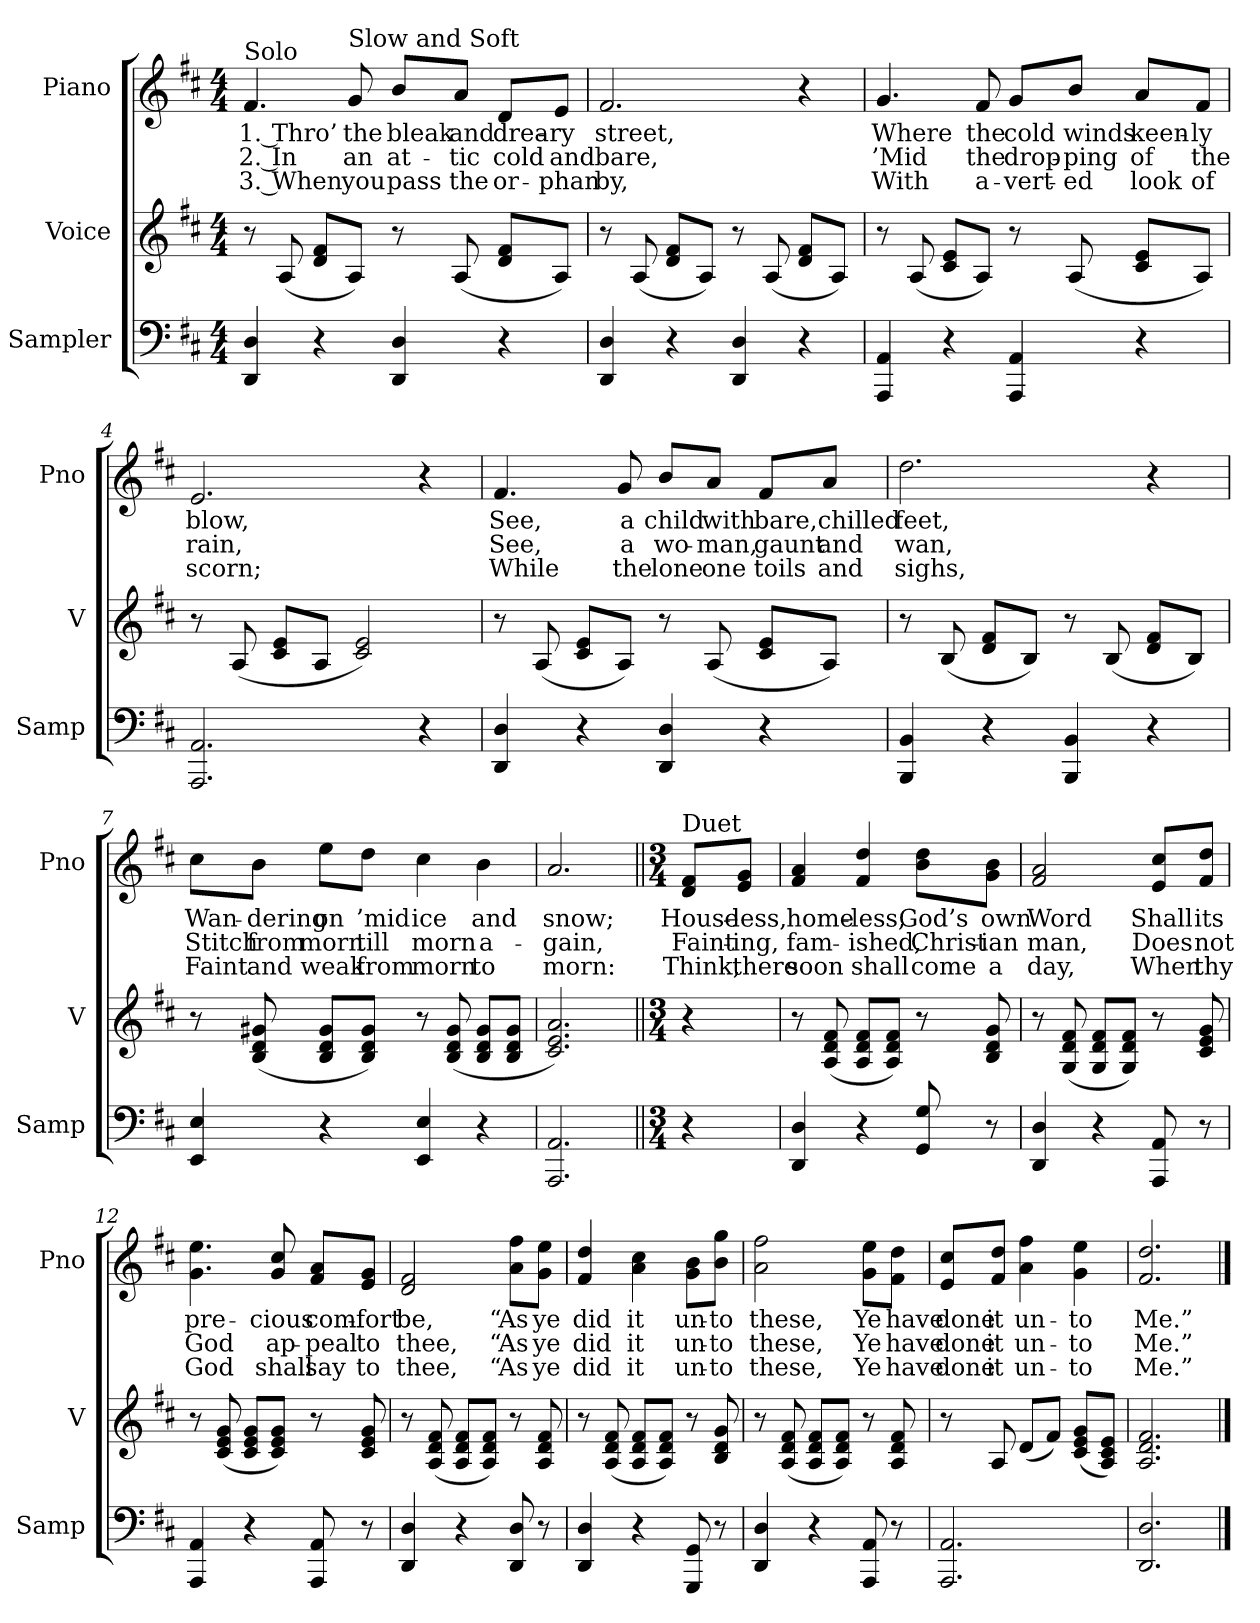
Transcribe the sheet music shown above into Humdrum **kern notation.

**kern	**kern	**kern	**text	**text	**text
*part3	*part2	*part1	*part1	*part1	*part1
*staff3	*staff2	*staff1	*staff1	*staff1	*staff1
*I"Sampler	*I"Voice	*I"Piano	*	*	*
*I'Samp	*I'V	*I'Pno	*	*	*
*clefF4	*clefG2	*clefG2	*	*	*
*k[f#c#]	*k[f#c#]	*k[f#c#]	*	*	*
*D:	*D:	*D:	*	*	*
*M4/4	*M4/4	*M4/4	*	*	*
=1	=1	=1	=1	=1	=1
!	!	!LO:TX:t=Solo	!	!	!
4DD 4D	8r	4.f#	1. Thro’	2. In	3. When
.	(8A/	.	.	.	.
4r	8d/ 8f#/L	.	.	.	.
!	!	!LO:TX:t=Slow and Soft	!	!	!
.	8A/J)	8g	the	an	you
4DD 4D	8r	8b/L	bleak	at-	pass
.	(8A/	8a/J	and	-tic	the
4r	8d/ 8f#/L	8d/L	drea-	cold	or-
.	8A/J)	8e/J	-ry	and	-phan
=2	=2	=2	=2	=2	=2
4DD 4D	8r	2.f#	street,	bare,	by,
.	(8A/	.	.	.	.
4r	8d/ 8f#/L	.	.	.	.
.	8A/J)	.	.	.	.
4DD 4D	8r	.	.	.	.
.	(8A/	.	.	.	.
4r	8d/ 8f#/L	4r	.	.	.
.	8A/J)	.	.	.	.
=3	=3	=3	=3	=3	=3
4AAA 4AA	8r	4.g	Where	’Mid	With
.	(8A/	.	.	.	.
4r	8c#/ 8e/L	.	.	.	.
.	8A/J)	8f#	the	the	a-
4AAA 4AA	8r	8g/L	cold	drop-	-vert-
.	(8A/	8b/J	winds	-ping	-ed
4r	8c#/ 8e/L	8a/L	keen-	of	look
.	8A/J)	8f#/J	-ly	the	of
=4	=4	=4	=4	=4	=4
2.AAA 2.AA	8r	2.e	blow,	rain,	scorn;
.	(8A/	.	.	.	.
.	8c#/ 8e/L	.	.	.	.
.	8A/J	.	.	.	.
.	2c# 2e)	.	.	.	.
4r	.	4r	.	.	.
=5	=5	=5	=5	=5	=5
4DD 4D	8r	4.f#	See,	See,	While
.	(8A/	.	.	.	.
4r	8c#/ 8e/L	.	.	.	.
.	8A/J)	8g	a	a	the
4DD 4D	8r	8b/L	child	wo-	lone
.	(8A/	8a/J	with	-man,	one
4r	8c#/ 8e/L	8f#/L	bare,	gaunt	toils
.	8A/J)	8a/J	chilled	and	and
=6	=6	=6	=6	=6	=6
4BBB 4BB	8r	2.dd	feet,	wan,	sighs,
.	(8B/	.	.	.	.
4r	8d/ 8f#/L	.	.	.	.
.	8B/J)	.	.	.	.
4BBB 4BB	8r	.	.	.	.
.	(8B/	.	.	.	.
4r	8d/ 8f#/L	4r	.	.	.
.	8B/J)	.	.	.	.
=7	=7	=7	=7	=7	=7
4EE 4E	8r	8cc#\L	Wan-	Stitch	Faint
.	(8B/ 8d/ 8g#X/	8b\J	-dering	from	and
4r	8B/ 8d/ 8g#/L	8ee\L	on	morn	weak
.	8B/ 8d/ 8g#/J)	8dd\J	’mid	till	from
4EE 4E	8r	4cc#	ice	morn	morn
.	(8B/ 8d/ 8g#/	.	.	.	.
4r	8B/ 8d/ 8g#/L	4b	and	a-	to
.	8B/ 8d/ 8g#/J	.	.	.	.
=8	=8	=8	=8	=8	=8
2.AAA 2.AA	2.c# 2.e 2.a)	2.a	snow;	-gain,	morn:
=9||	=9||	=9||	=9||	=9||	=9||
*M3/4	*M3/4	*M3/4	*	*	*
!	!	!LO:TX:t=Duet	!	!	!
4r	4r	8d/ 8f#/L	House-	Faint-	Think,
.	.	8e/ 8g/J	-less,	-ing,	there
=10	=10	=10	=10	=10	=10
4DD 4D	8r	4f# 4a	home-	fam-	soon
.	(8A/ 8d/ 8f#/	.	.	.	.
4r	8A/ 8d/ 8f#/L	4f# 4dd	-less,	-ished,	shall
.	8A/ 8d/ 8f#/J)	.	.	.	.
8GG 8G	8r	8b\ 8dd\L	God’s	Christ-	come
8r	8B 8d 8g	8g\ 8b\J	own	-ian	a
=11	=11	=11	=11	=11	=11
4DD 4D	8r	2f# 2a	Word	man,	day,
.	(8G/ 8d/ 8f#/	.	.	.	.
4r	8G/ 8d/ 8f#/L	.	.	.	.
.	8G/ 8d/ 8f#/J)	.	.	.	.
8AAA 8AA	8r	8e/ 8cc#/L	Shall	Does	When
8r	8c# 8e 8g	8f#/ 8dd/J	its	not	thy
=12	=12	=12	=12	=12	=12
4AAA 4AA	8r	4.g 4.ee	pre-	God	God
.	(8c#/ 8e/ 8g/	.	.	.	.
4r	8c#/ 8e/ 8g/L	.	.	.	.
.	8c#/ 8e/ 8g/J)	8g 8cc#	-cious	ap-	shall
8AAA 8AA	8r	8f#/ 8a/L	com-	-peal	say
8r	8c# 8e 8g	8e/ 8g/J	-fort	to	to
=13	=13	=13	=13	=13	=13
4DD 4D	8r	2d 2f#	be,	thee,	thee,
.	(8A/ 8d/ 8f#/	.	.	.	.
4r	8A/ 8d/ 8f#/L	.	.	.	.
.	8A/ 8d/ 8f#/J)	.	.	.	.
8DD 8D	8r	8a\ 8ff#\L	“As	“As	“As
8r	8A 8d 8f#	8g\ 8ee\J	ye	ye	ye
=14	=14	=14	=14	=14	=14
4DD 4D	8r	4f# 4dd	did	did	did
.	(8A/ 8d/ 8f#/	.	.	.	.
4r	8A/ 8d/ 8f#/L	4a 4cc#	it	it	it
.	8A/ 8d/ 8f#/J)	.	.	.	.
8GGG 8GG	8r	8g\ 8b\L	un-	un-	un-
8r	8B 8d 8g	8b\ 8gg\J	-to	-to	-to
=15	=15	=15	=15	=15	=15
4DD 4D	8r	2a 2ff#	these,	these,	these,
.	(8A/ 8d/ 8f#/	.	.	.	.
4r	8A/ 8d/ 8f#/L	.	.	.	.
.	8A/ 8d/ 8f#/J)	.	.	.	.
8AAA 8AA	8r	8g\ 8ee\L	Ye	Ye	Ye
8r	8A 8d 8f#	8f#\ 8dd\J	have	have	have
=16	=16	=16	=16	=16	=16
2.AAA 2.AA	8r	8e/ 8cc#/L	done	done	done
.	8A/	8f#/ 8dd/J	it	it	it
.	(8d/L	4a 4ff#	un-	un-	un-
.	8f#/J)	.	.	.	.
.	(8c#/ 8e/ 8g/L	4g 4ee	-to	-to	-to
.	8A/ 8c#/ 8e/J)	.	.	.	.
=17	=17	=17	=17	=17	=17
2.DD 2.D	2.A 2.d 2.f#	2.f# 2.dd	Me.”	Me.”	Me.”
==	==	==	==	==	==
*-	*-	*-	*-	*-	*-
